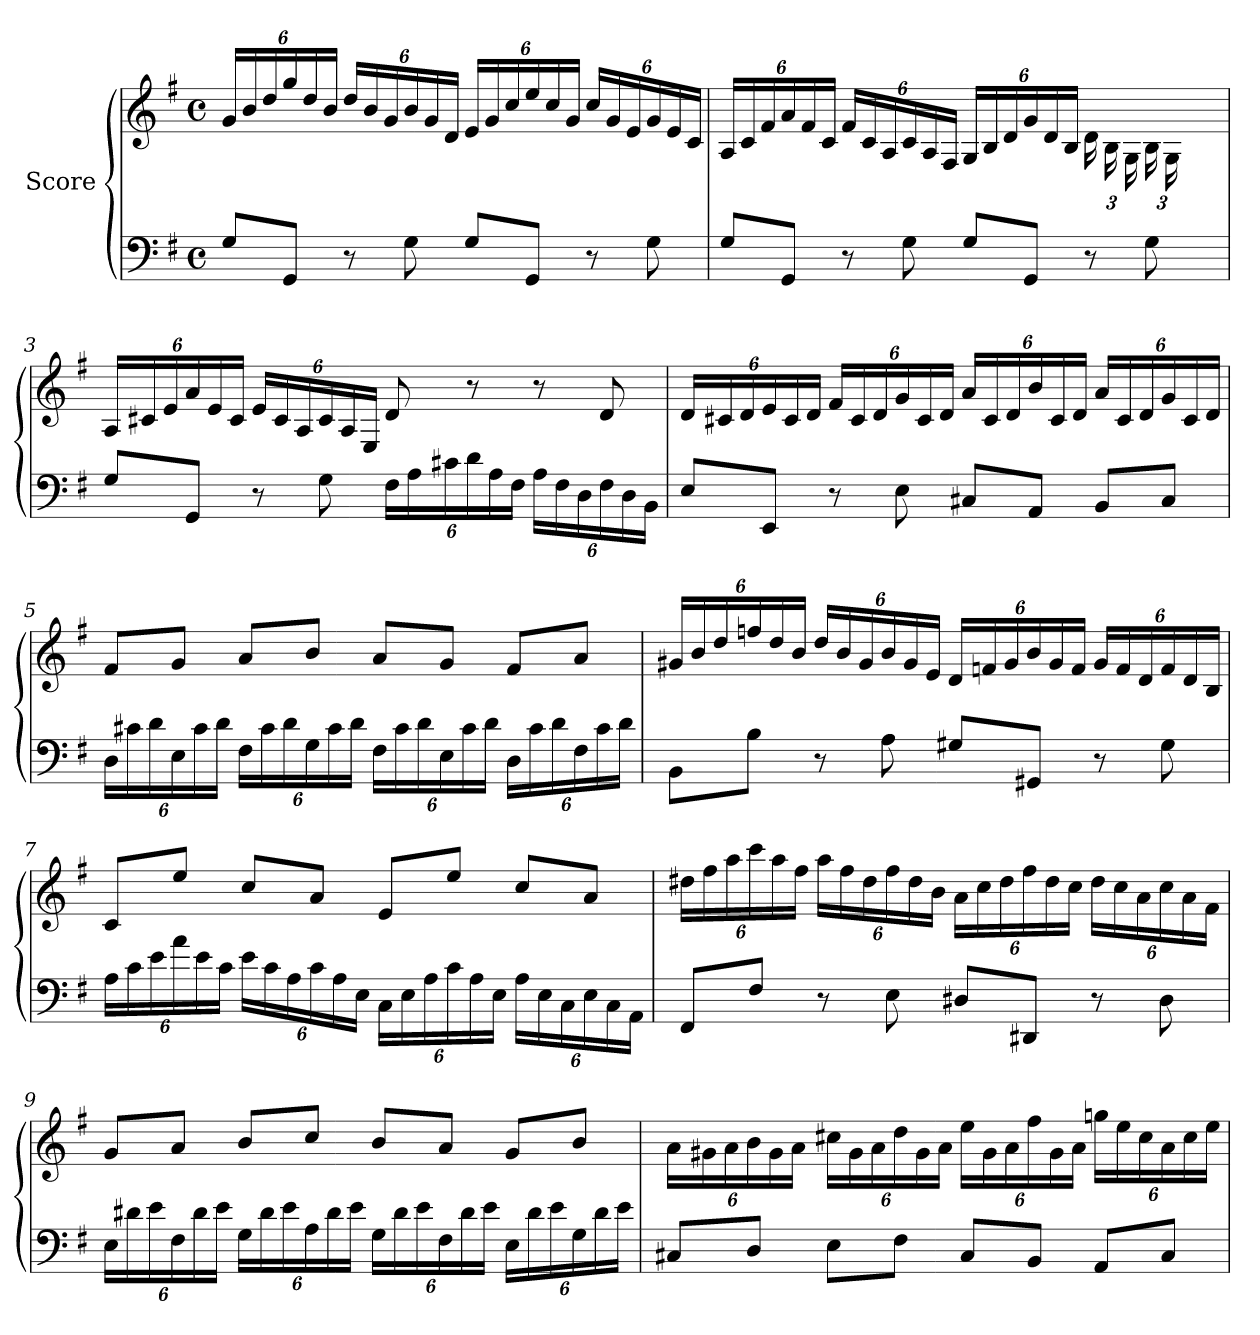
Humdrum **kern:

**kern	**kern
*part1	*part1
*staff2	*staff1
*I"Score	*
*clefF4	*clefG2
*k[f#]	*k[f#]
*M4/4	*M4/4
*met(c)	*met(c)
*	*Xbrackettup
=1	=1
8G/L	24g/LL
.	24b/
.	24dd/
8GG/J	24gg/
.	24dd/
.	24b/JJ
8r	24dd/LL
.	24b/
.	24g/
8G\	24b/
.	24g/
.	24d/JJ
8G/L	24e/LL
.	24g/
.	24cc/
8GG/J	24ee/
.	24cc/
.	24g/JJ
8r	24cc/LL
.	24g/
.	24e/
8G\	24g/
.	24e/
.	24c/JJ
=2	=2
*^	*
24%23ryy	8G/L	24A/LL
.	.	24c/
.	.	24f#/
.	8GG/J	24a/
.	.	24f#/
.	.	24c/JJ
.	8r	24f#/LL
.	.	24c/
.	.	24A/
.	8G\	24c/
.	.	24A/
.	.	24F#/JJ
.	8G/L	24G/LL
.	.	24B/
.	.	24d/
.	8GG/J	24g/
.	.	24d/
.	.	24B/JJ
.	8r	24d\LL
.	.	24B\
.	.	24G\
.	8G\	24B\
.	.	24G\
24E/JJ	.	24ryy
*v	*v	*
!!LO:LB:g=z
=3	=3
8G/L	24A/LL
.	24c#X/
.	24e/
8GG/J	24a/
.	24e/
.	24c#/JJ
8r	24e/LL
.	24c#/
.	24A/
8G\	24c#/
.	24A/
.	24E/JJ
*Xbrackettup	*
24F#\LL	8d/
24A\	.
24c#X\	.
24d\	8r
24A\	.
24F#\JJ	.
24A\LL	8r
24F#\	.
24D\	.
24F#\	8d/
24D\	.
24BB\JJ	.
=4	=4
8E/L	24d/LL
.	24c#X/
.	24d/
8EE/J	24e/
.	24c#/
.	24d/JJ
8r	24f#/LL
.	24c#/
.	24d/
8E\	24g/
.	24c#/
.	24d/JJ
8C#X/L	24a/LL
.	24c#/
.	24d/
8AA/J	24b/
.	24c#/
.	24d/JJ
8BB/L	24a/LL
.	24c#/
.	24d/
8C#/J	24g/
.	24c#/
.	24d/JJ
!!LO:LB:g=z
=5	=5
24D\LL	8f#/L
24c#X\	.
24d\	.
24E\	8g/J
24c#\	.
24d\JJ	.
24F#\LL	8a/L
24c#\	.
24d\	.
24G\	8b/J
24c#\	.
24d\JJ	.
24F#\LL	8a/L
24c#\	.
24d\	.
24E\	8g/J
24c#\	.
24d\JJ	.
24D\LL	8f#/L
24c#\	.
24d\	.
24F#\	8a/J
24c#\	.
24d\JJ	.
=6	=6
8BB\L	24g#X/LL
.	24b/
.	24dd/
8B\J	24ffn/
.	24dd/
.	24b/JJ
8r	24dd/LL
.	24b/
.	24g#/
8A\	24b/
.	24g#/
.	24e/JJ
8G#X/L	24d/LL
.	24fn/
.	24g#/
8GG#X/J	24b/
.	24g#/
.	24f/JJ
8r	24g#/LL
.	24f/
.	24d/
8G#\	24f/
.	24d/
.	24B/JJ
!!LO:LB:g=z
=7	=7
24A\LL	8c/L
24c\	.
24e\	.
24a\	8ee/J
24e\	.
24c\JJ	.
24e\LL	8cc/L
24c\	.
24A\	.
24c\	8a/J
24A\	.
24E\JJ	.
24C\LL	8e/L
24E\	.
24A\	.
24c\	8ee/J
24A\	.
24E\JJ	.
24A\LL	8cc/L
24E\	.
24C\	.
24E\	8a/J
24C\	.
24AA\JJ	.
=8	=8
8FF#/L	24dd#X\LL
.	24ff#\
.	24aa\
8F#/J	24ccc\
.	24aa\
.	24ff#\JJ
8r	24aa\LL
.	24ff#\
.	24dd#\
8E\	24ff#\
.	24dd#\
.	24b\JJ
8D#X/L	24a\LL
.	24cc\
.	24dd#\
8DD#X/J	24ff#\
.	24dd#\
.	24cc\JJ
8r	24dd#\LL
.	24cc\
.	24a\
8D#\	24cc\
.	24a\
.	24f#\JJ
!!LO:PB:g=z
=9	=9
24E\LL	8g/L
24d#X\	.
24e\	.
24F#\	8a/J
24d#\	.
24e\JJ	.
24G\LL	8b/L
24d#\	.
24e\	.
24A\	8cc/J
24d#\	.
24e\JJ	.
24G\LL	8b/L
24d#\	.
24e\	.
24F#\	8a/J
24d#\	.
24e\JJ	.
24E\LL	8g/L
24d#\	.
24e\	.
24G\	8b/J
24d#\	.
24e\JJ	.
=10	=10
8C#X/L	24a\LL
.	24g#X\
.	24a\
8D/J	24b\
.	24g#\
.	24a\JJ
8E\L	24cc#X\LL
.	24g#\
.	24a\
8F#\J	24dd\
.	24g#\
.	24a\JJ
8C#/L	24ee\LL
.	24g#\
.	24a\
8BB/J	24ff#\
.	24g#\
.	24a\JJ
8AA/L	24ggn\LL
.	24ee\
.	24cc#\
8C#/J	24a\
.	24cc#\
.	24ee\JJ
=	=
*-	*-
